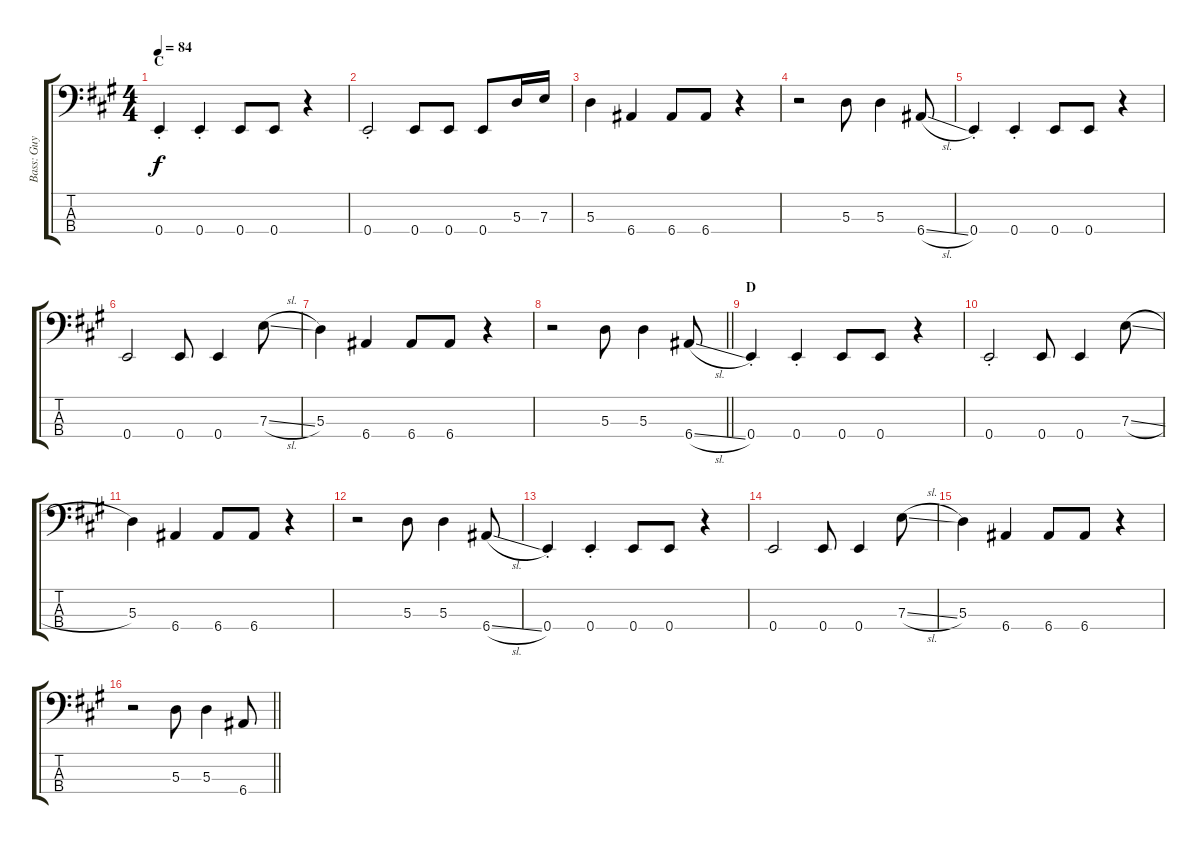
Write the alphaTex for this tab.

\track ("Bass: Guy Pratt" "Bass: Guy ") {instrument electricbassfinger}
\staff {score tabs}
\tuning (G2 D2 A1 E1) {hide}
\ts (4 4)
\section ("" "C")
\tempo 84
\clef f4
\ks a
0.4{st}.4{dy f} 0.4{st}.4 0.4.8 0.4.8 r.4 |
0.4{st}.2 0.4.8 0.4.8 0.4.8 5.3.16 7.3.16 |
5.3.4 6.4.4 6.4.8 6.4.8 r.4 |
r.2 5.3.8 5.3.4 6.4{sl}.8 |
0.4{st}.4 0.4{st}.4 0.4.8 0.4.8 r.4 |
0.4.2 0.4.8 0.4.4 7.3{sl}.8 |
5.3.4 6.4.4 6.4.8 6.4.8 r.4 |
\barLineRight lightlight
r.2 5.3.8 5.3.4 6.4{sl}.8 |
\section ("" "D")
0.4{st}.4 0.4{st}.4 0.4.8 0.4.8 r.4 |
0.4{st}.2 0.4.8 0.4.4 7.3{sl}.8 |
5.3.4 6.4.4 6.4.8 6.4.8 r.4 |
r.2 5.3.8 5.3.4 6.4{sl}.8 |
0.4{st}.4 0.4{st}.4 0.4.8 0.4.8 r.4 |
0.4.2 0.4.8 0.4.4 7.3{sl}.8 |
5.3.4 6.4.4 6.4.8 6.4.8 r.4 |
\barLineRight lightlight
r.2 5.3.8 5.3.4 6.4{sl}.8
